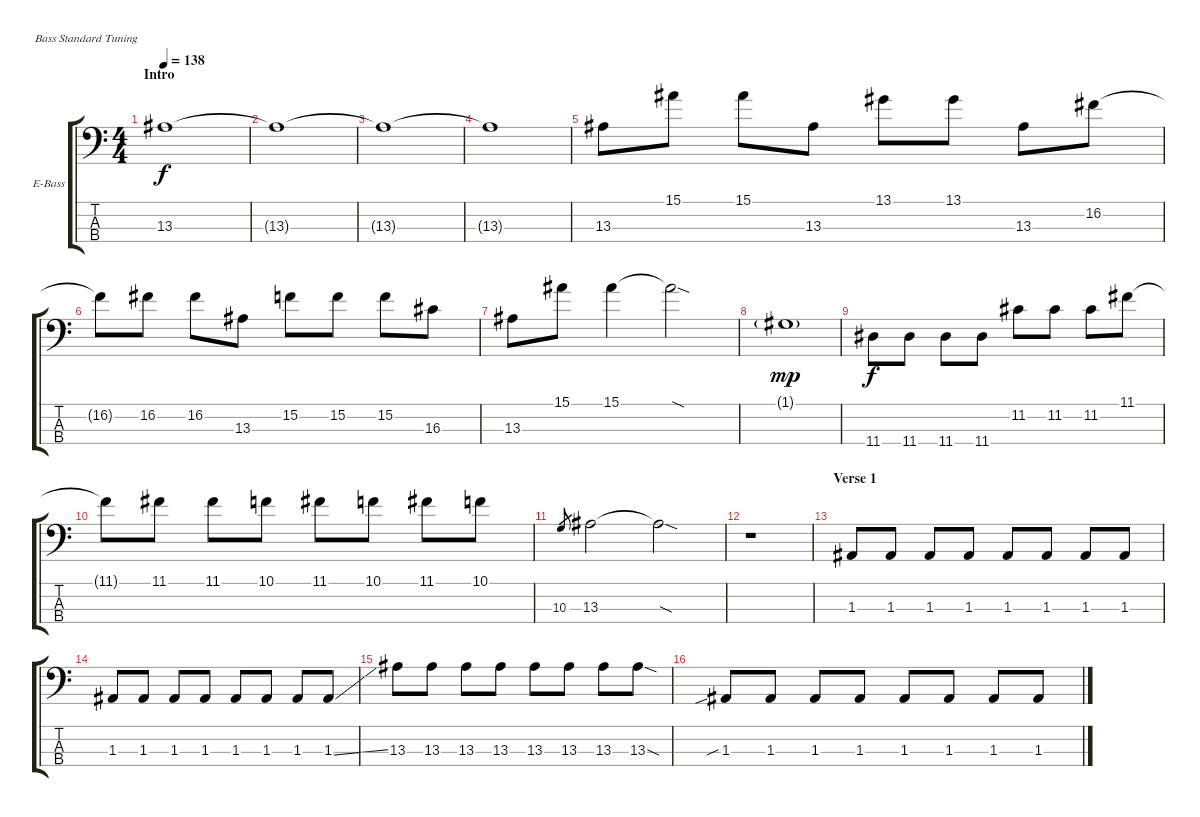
\bracketExtendMode groupsimilarinstruments
\firstSystemTrackNameOrientation horizontal
\otherSystemsTrackNameOrientation horizontal
\track ("Bass" "E-Bass") {instrument electricbassfinger}
\staff {score tabs}
\tuning (G2 D2 A1 E1)
\ts (4 4)
\section ("" "Intro")
\tempo 138
\clef f4
\ks c
13.3.1{dy f instrument electricbassfinger} |
13.3{t}.1 |
13.3{t}.1 |
13.3{t}.1 |
13.3.8 15.1.8 15.1.8 13.3.8 13.1.8 13.1.8 13.3.8 16.2.8 |
16.2{t}.8 16.2.8 16.2.8 13.3.8 15.2.8 15.2.8 15.2.8 16.3.8 |
13.3.8 15.1.8 15.1.4 15.1{sod t}.2 |
1.1{g}.1{dy mp} |
11.4.8{dy f} 11.4.8 11.4.8 11.4.8 11.2.8 11.2.8 11.2.8 11.1.8 |
11.1{t}.8 11.1.8 11.1.8 10.1.8 11.1.8 10.1.8 11.1.8 10.1.8 |
10.3.8{gr} 13.3.2 13.3{sod t}.2 |
r.1 |
\section ("" "Verse 1")
1.3.8 1.3.8 1.3.8 1.3.8 1.3.8 1.3.8 1.3.8 1.3.8 |
1.3.8 1.3.8 1.3.8 1.3.8 1.3.8 1.3.8 1.3.8 1.3{ss}.8 |
13.3.8 13.3.8 13.3.8 13.3.8 13.3.8 13.3.8 13.3.8 13.3{sod}.8 |
1.3{sib}.8 1.3.8 1.3.8 1.3.8 1.3.8 1.3.8 1.3.8 1.3.8
